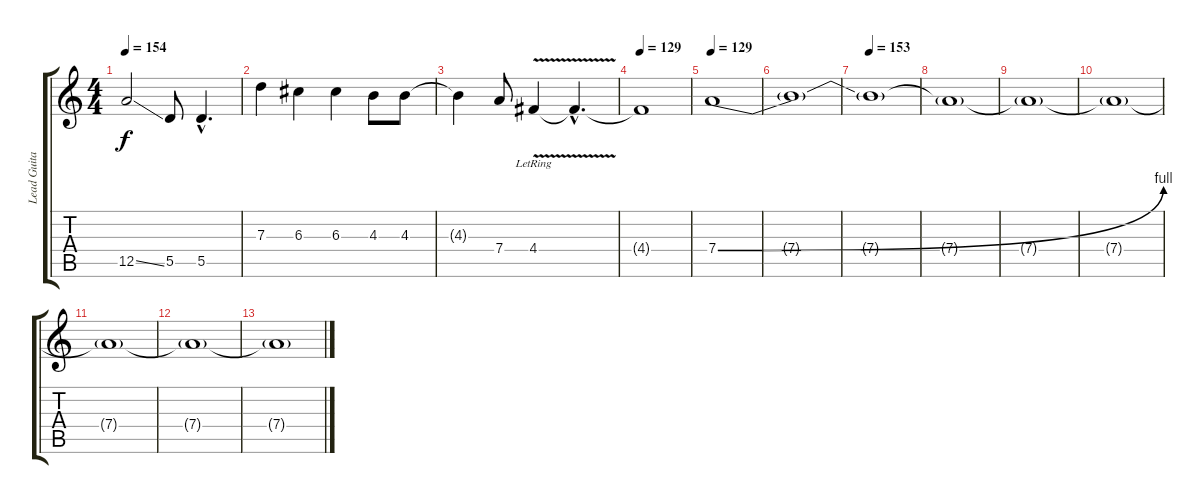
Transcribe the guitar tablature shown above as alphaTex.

\track ("Lead Guitar 3" "Lead Guita") {instrument overdrivenguitar}
\staff {score tabs}
\tuning (E4 B3 G3 D3 A2 E2) {hide}
\ts (4 4)
\tempo 154
\clef g2
\ks c
12.5{ss}.2{dy f} 5.5.8 5.5{hac}.4{d} |
7.3.4 6.3.4 6.3.4 4.3.8 4.3.8 |
4.3{t}.4 7.4.8 4.4{v lr}.4 4.4{hac t}.4{d} |
\tempo 129
4.4{t}.1 |
\tempo 129
7.4{be (bend 0 0 60 4)}.1 |
7.4{t}.1 |
\tempo 153
7.4{t}.1 |
7.4{t}.1 |
7.4{t}.1 |
7.4{t}.1{volume 0} |
7.4{t}.1 |
7.4{t}.1 |
7.4{t}.1
